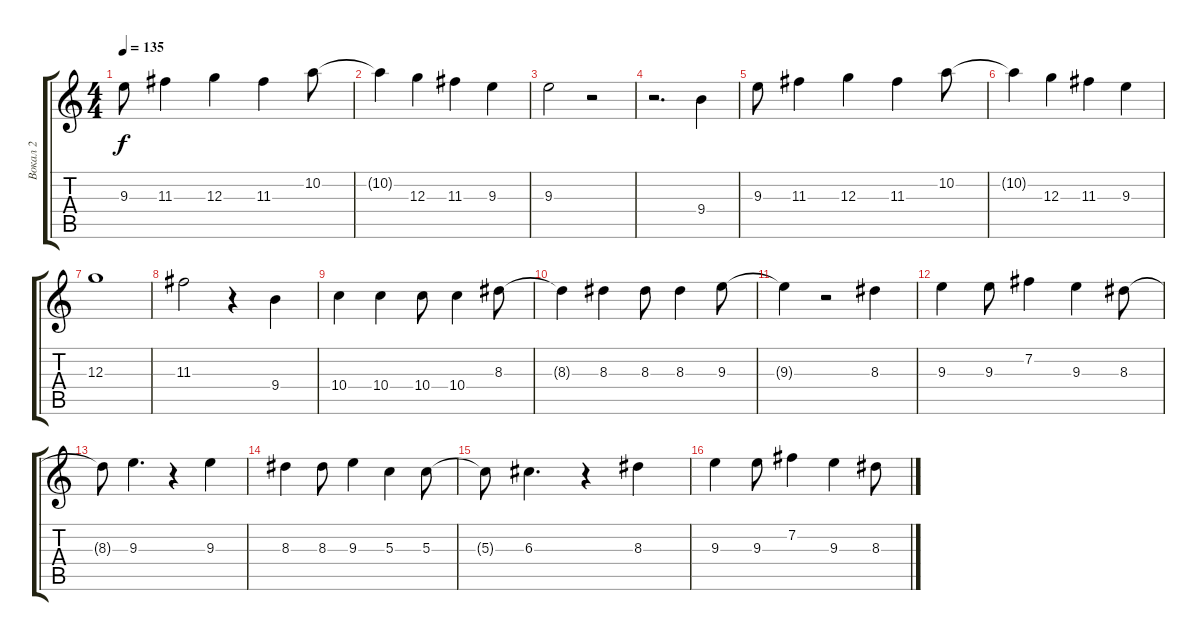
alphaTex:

\track ("Вокал 2" "Вокал 2") {instrument contrabass}
\staff {score tabs}
\tuning (E4 B3 G3 D3 A2 E2) {hide}
\ts (4 4)
\tempo 135
\clef g2
\ks c
9.3.8{dy f} 11.3.4 12.3.4 11.3.4 10.2.8 |
10.2{t}.4 12.3.4 11.3.4 9.3.4 |
9.3.2 r.2 |
r.2{d} 9.4.4 |
9.3.8 11.3.4 12.3.4 11.3.4 10.2.8 |
10.2{t}.4 12.3.4 11.3.4 9.3.4 |
12.3.1 |
11.3.2 r.4 9.4.4 |
10.4.4 10.4.4 10.4.8 10.4.4 8.3.8 |
8.3{t}.4 8.3.4 8.3.8 8.3.4 9.3.8 |
9.3{t}.4 r.2 8.3.4 |
9.3.4 9.3.8 7.2.4 9.3.4 8.3.8 |
8.3{t}.8 9.3.4{d} r.4 9.3.4 |
8.3.4 8.3.8 9.3.4 5.3.4 5.3.8 |
5.3{t}.8 6.3.4{d} r.4 8.3.4 |
9.3.4 9.3.8 7.2.4 9.3.4 8.3.8
